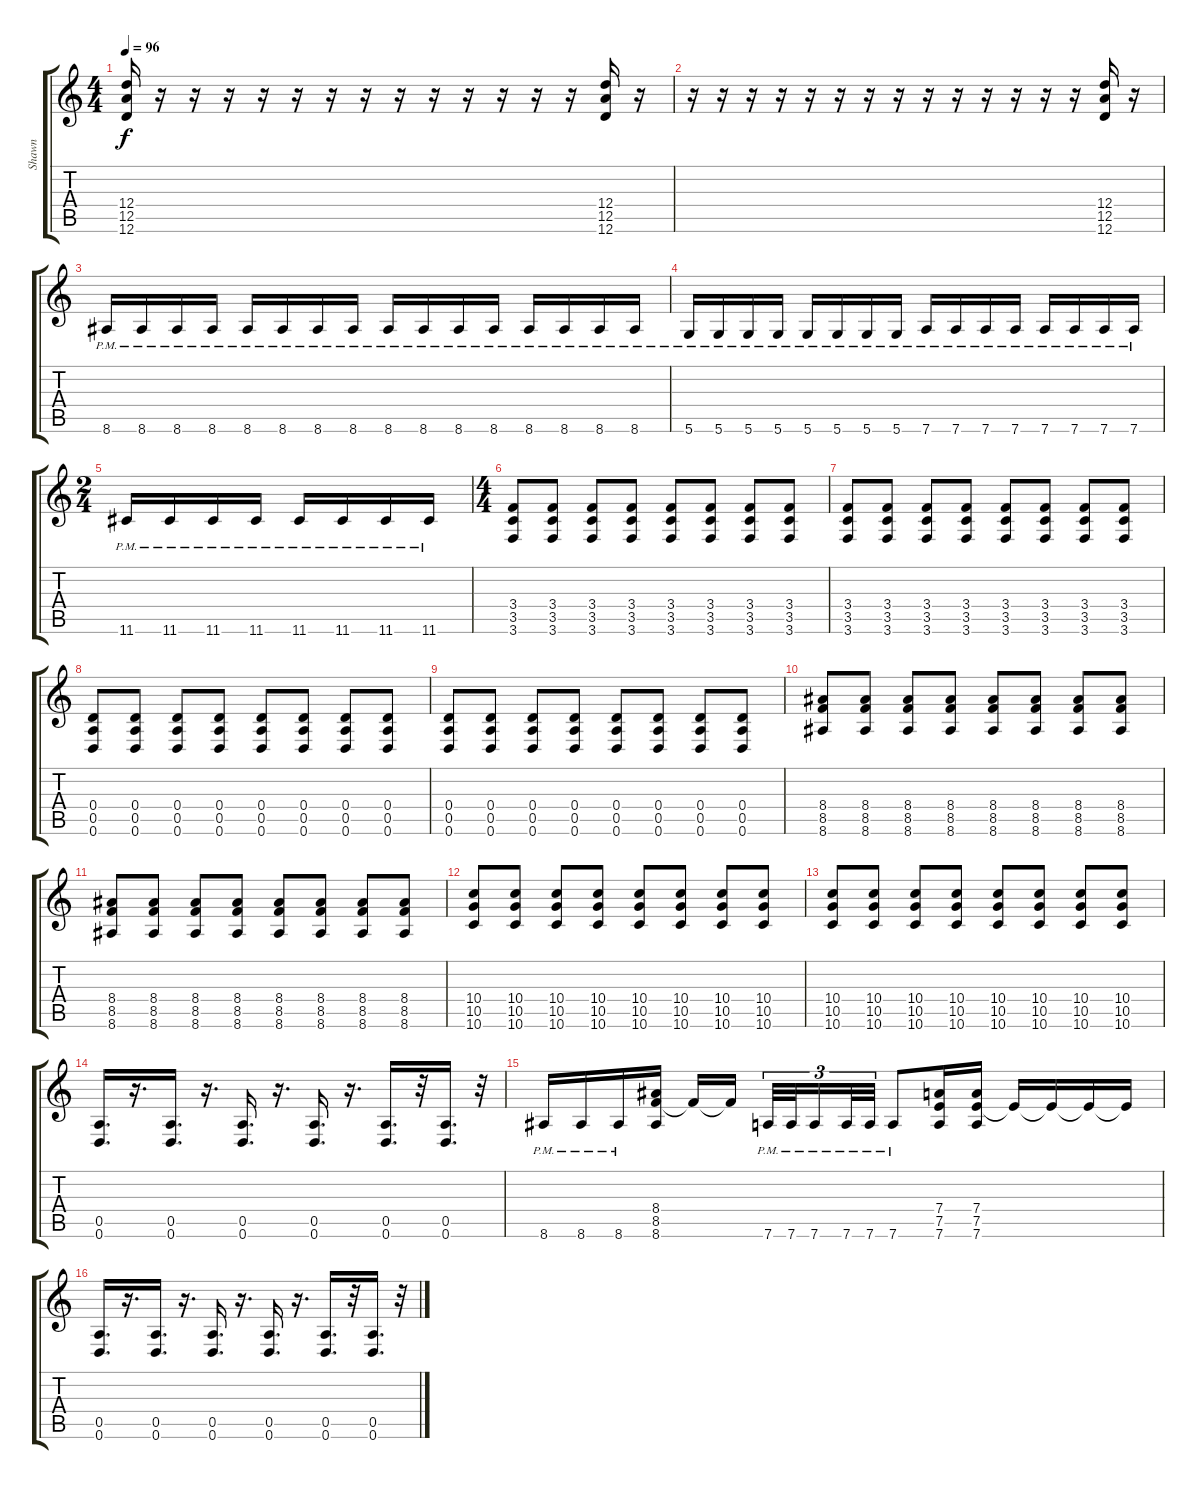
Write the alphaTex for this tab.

\track ("Shawn" "Shawn") {instrument distortionguitar}
\staff {score tabs}
\tuning (E4 B3 G3 D3 A2 D2) {hide}
\ts (4 4)
\tempo 96
\clef g2
\ks c
(12.4 12.5 12.6).16{dy f} r.16 r.16 r.16 r.16 r.16 r.16 r.16 r.16 r.16 r.16 r.16 r.16 r.16 (12.4 12.5 12.6).16 r.16 |
r.16 r.16 r.16 r.16 r.16 r.16 r.16 r.16 r.16 r.16 r.16 r.16 r.16 r.16 (12.4 12.5 12.6).16 r.16 |
8.6{pm}.16 8.6{pm}.16 8.6{pm}.16 8.6{pm}.16 8.6{pm}.16 8.6{pm}.16 8.6{pm}.16 8.6{pm}.16 8.6{pm}.16 8.6{pm}.16 8.6{pm}.16 8.6{pm}.16 8.6{pm}.16 8.6{pm}.16 8.6{pm}.16 8.6{pm}.16 |
5.6{pm}.16 5.6{pm}.16 5.6{pm}.16 5.6{pm}.16 5.6{pm}.16 5.6{pm}.16 5.6{pm}.16 5.6{pm}.16 7.6{pm}.16 7.6{pm}.16 7.6{pm}.16 7.6{pm}.16 7.6{pm}.16 7.6{pm}.16 7.6{pm}.16 7.6{pm}.16 |
\ts (2 4)
11.6{pm}.16 11.6{pm}.16 11.6{pm}.16 11.6{pm}.16 11.6{pm}.16 11.6{pm}.16 11.6{pm}.16 11.6{pm}.16 |
\ts (4 4)
(3.4 3.5 3.6).8 (3.4 3.5 3.6).8 (3.4 3.5 3.6).8 (3.4 3.5 3.6).8 (3.4 3.5 3.6).8 (3.4 3.5 3.6).8 (3.4 3.5 3.6).8 (3.4 3.5 3.6).8 |
(3.4 3.5 3.6).8 (3.4 3.5 3.6).8 (3.4 3.5 3.6).8 (3.4 3.5 3.6).8 (3.4 3.5 3.6).8 (3.4 3.5 3.6).8 (3.4 3.5 3.6).8 (3.4 3.5 3.6).8 |
(0.4 0.5 0.6).8 (0.4 0.5 0.6).8 (0.4 0.5 0.6).8 (0.4 0.5 0.6).8 (0.4 0.5 0.6).8 (0.4 0.5 0.6).8 (0.4 0.5 0.6).8 (0.4 0.5 0.6).8 |
(0.4 0.5 0.6).8 (0.4 0.5 0.6).8 (0.4 0.5 0.6).8 (0.4 0.5 0.6).8 (0.4 0.5 0.6).8 (0.4 0.5 0.6).8 (0.4 0.5 0.6).8 (0.4 0.5 0.6).8 |
(8.4 8.5 8.6).8 (8.4 8.5 8.6).8 (8.4 8.5 8.6).8 (8.4 8.5 8.6).8 (8.4 8.5 8.6).8 (8.4 8.5 8.6).8 (8.4 8.5 8.6).8 (8.4 8.5 8.6).8 |
(8.4 8.5 8.6).8 (8.4 8.5 8.6).8 (8.4 8.5 8.6).8 (8.4 8.5 8.6).8 (8.4 8.5 8.6).8 (8.4 8.5 8.6).8 (8.4 8.5 8.6).8 (8.4 8.5 8.6).8 |
(10.4 10.5 10.6).8 (10.4 10.5 10.6).8 (10.4 10.5 10.6).8 (10.4 10.5 10.6).8 (10.4 10.5 10.6).8 (10.4 10.5 10.6).8 (10.4 10.5 10.6).8 (10.4 10.5 10.6).8 |
(10.4 10.5 10.6).8 (10.4 10.5 10.6).8 (10.4 10.5 10.6).8 (10.4 10.5 10.6).8 (10.4 10.5 10.6).8 (10.4 10.5 10.6).8 (10.4 10.5 10.6).8 (10.4 10.5 10.6).8 |
(0.5 0.6).16{d} r.16{d} (0.5 0.6).16{d} r.16{d} (0.5 0.6).16{d} r.16{d} (0.5 0.6).16{d} r.16{d} (0.5 0.6).16{d} r.32 (0.5 0.6).16{d} r.32 |
8.6{pm}.16 8.6{pm}.16 8.6{pm}.16 (8.4 8.5 8.6).16 8.5{t}.16 8.5{t}.16{beam splitsecondary} 7.6{pm}.32{tu (3 2)} 7.6{pm}.32{tu (3 2)} 7.6{pm}.16{tu (3 2)} 7.6{pm}.32{tu (3 2)} 7.6{pm}.32{tu (3 2)} 7.6{pm}.8 (7.4 7.5 7.6).16 (7.4 7.5 7.6).16 7.5{t}.16 7.5{t}.16 7.5{t}.16 7.5{t}.16 |
(0.5 0.6).16{d} r.16{d} (0.5 0.6).16{d} r.16{d} (0.5 0.6).16{d} r.16{d} (0.5 0.6).16{d} r.16{d} (0.5 0.6).16{d} r.32 (0.5 0.6).16{d} r.32
